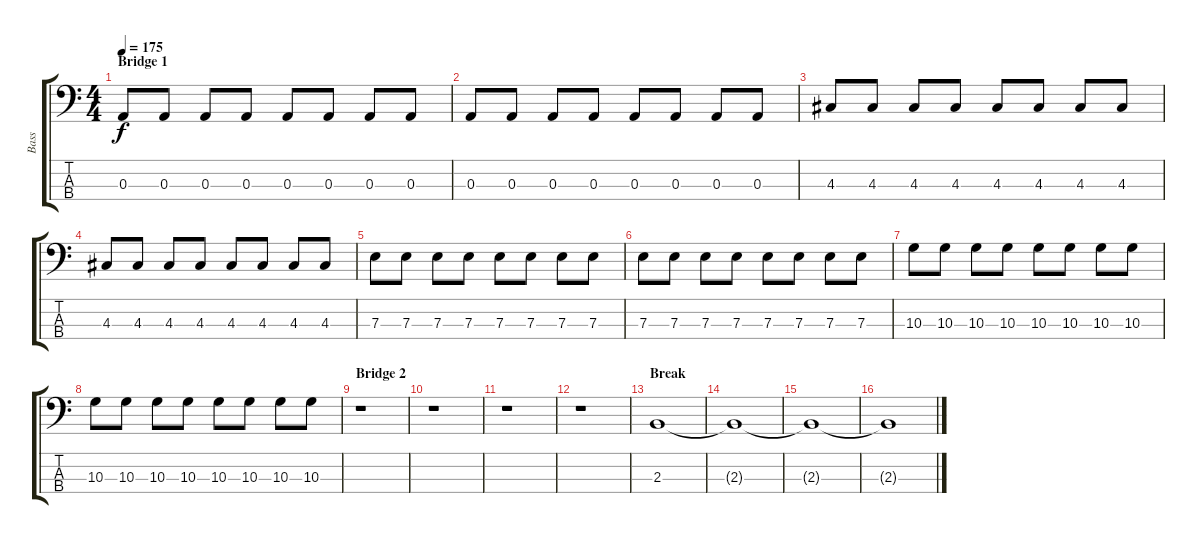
\track ("Bass" "Bass") {instrument electricbassfinger}
\staff {score tabs}
\tuning (G2 D2 A1 E1) {hide}
\ts (4 4)
\section ("" "Bridge 1")
\tempo 175
\clef f4
\ks c
0.3.8{dy f} 0.3.8 0.3.8 0.3.8 0.3.8 0.3.8 0.3.8 0.3.8 |
0.3.8 0.3.8 0.3.8 0.3.8 0.3.8 0.3.8 0.3.8 0.3.8 |
4.3.8 4.3.8 4.3.8 4.3.8 4.3.8 4.3.8 4.3.8 4.3.8 |
4.3.8 4.3.8 4.3.8 4.3.8 4.3.8 4.3.8 4.3.8 4.3.8 |
7.3.8 7.3.8 7.3.8 7.3.8 7.3.8 7.3.8 7.3.8 7.3.8 |
7.3.8 7.3.8 7.3.8 7.3.8 7.3.8 7.3.8 7.3.8 7.3.8 |
10.3.8 10.3.8 10.3.8 10.3.8 10.3.8 10.3.8 10.3.8 10.3.8 |
10.3.8 10.3.8 10.3.8 10.3.8 10.3.8 10.3.8 10.3.8 10.3.8 |
\section ("" "Bridge 2")
r.1 |
r.1 |
r.1 |
r.1 |
\section ("" "Break")
2.3.1 |
2.3{t}.1 |
2.3{t}.1 |
2.3{t}.1
